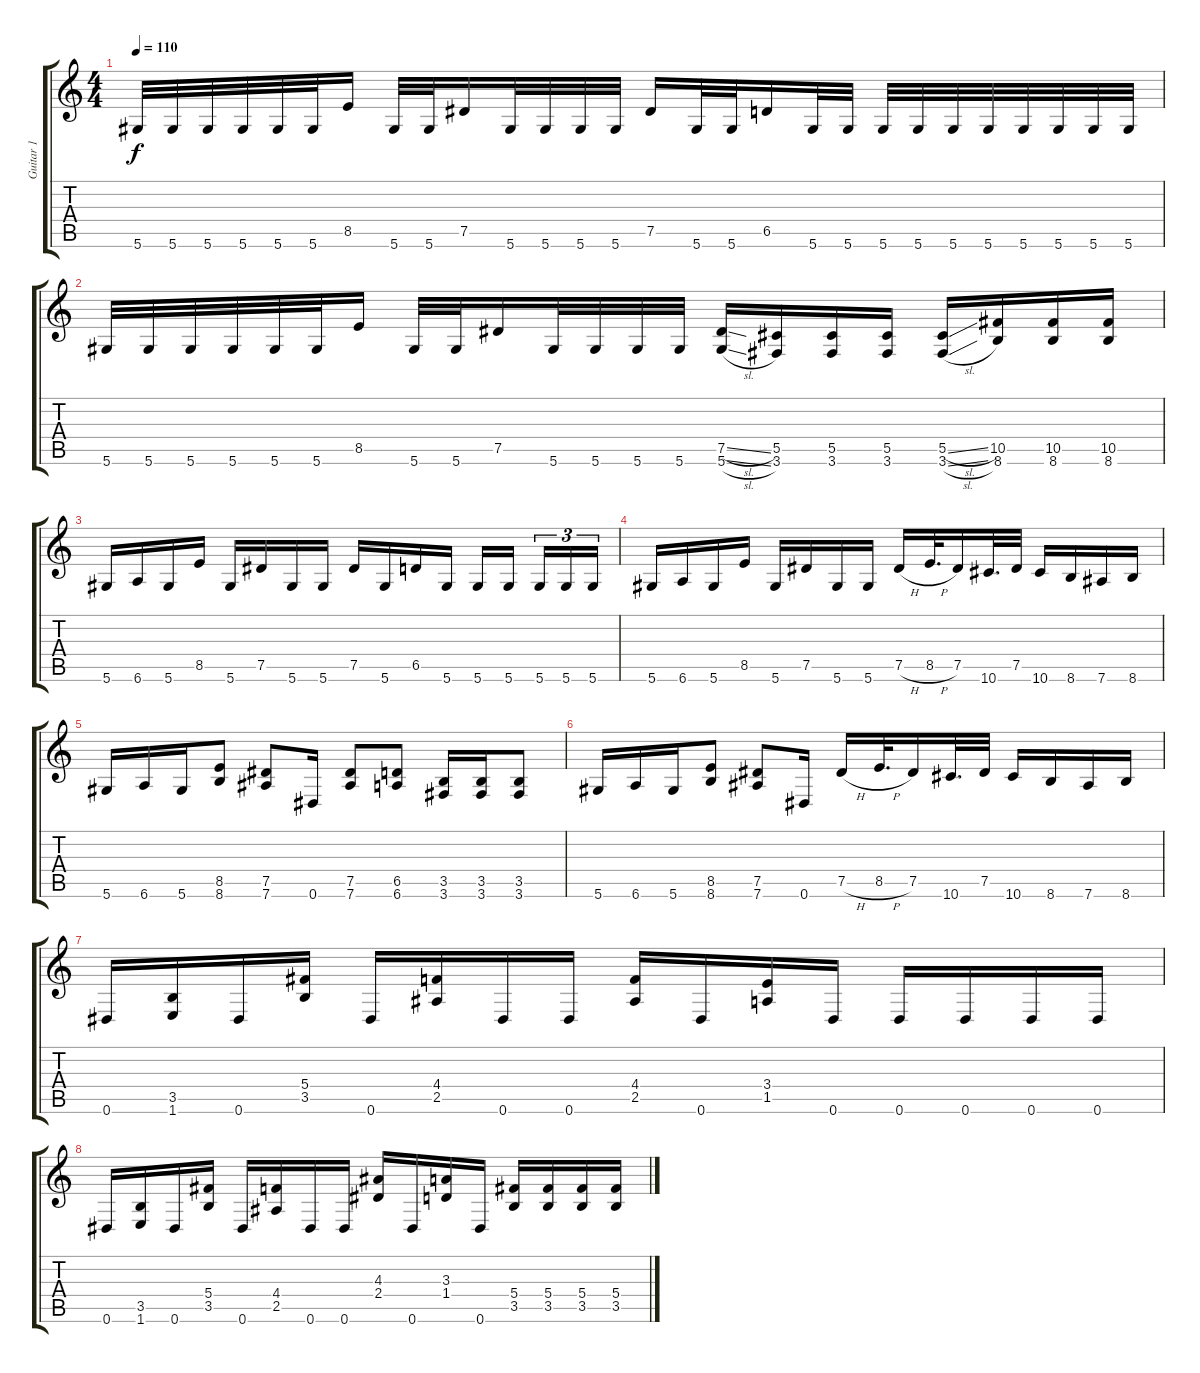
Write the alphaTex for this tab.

\track ("Guitar 1" "Guitar 1") {instrument distortionguitar}
\staff {score tabs}
\tuning (Eb4 Bb3 Gb3 Db3 Ab2 Eb2) {hide}
\ts (4 4)
\tempo 110
\clef g2
\ks c
5.6.32{dy f} 5.6.32 5.6.32 5.6.32 5.6.32 5.6.32 8.5.16 5.6.32 5.6.32 7.5.16 5.6.32 5.6.32 5.6.32 5.6.32 7.5.16 5.6.32 5.6.32 6.5.16 5.6.32 5.6.32 5.6.32 5.6.32 5.6.32 5.6.32 5.6.32 5.6.32 5.6.32 5.6.32 |
5.6.32 5.6.32 5.6.32 5.6.32 5.6.32 5.6.32 8.5.16 5.6.32 5.6.32 7.5.16 5.6.32 5.6.32 5.6.32 5.6.32 (7.5{sl} 5.6{sl}).16 (5.5 3.6).16 (5.5 3.6).16 (5.5 3.6).16 (5.5{sl} 3.6{sl}).16 (10.5 8.6).16 (10.5 8.6).16 (10.5 8.6).16 |
5.6.16 6.6.16 5.6.16 8.5.16 5.6.16 7.5.16 5.6.16 5.6.16 7.5.16 5.6.16 6.5.16 5.6.16 5.6.16 5.6.16{beam splitsecondary} 5.6.16{tu (3 2)} 5.6.16{tu (3 2)} 5.6.16{tu (3 2)} |
5.6.16 6.6.16 5.6.16 8.5.16 5.6.16 7.5.16 5.6.16 5.6.16 7.5{h}.16 8.5{h}.32{d} 7.5.16 10.6.32{d} 7.5.32 10.6.16 8.6.16 7.6.16 8.6.16 |
5.6.16 6.6.16 5.6.16 (8.5 8.6).8 (7.5 7.6).8 0.6.16 (7.5 7.6).8 (6.5 6.6).8 (3.5 3.6).16 (3.5 3.6).16 (3.5 3.6).8 |
5.6.16 6.6.16 5.6.16 (8.5 8.6).8 (7.5 7.6).8 0.6.16 7.5{h}.16 8.5{h}.32{d} 7.5.16 10.6.32{d} 7.5.32 10.6.16 8.6.16 7.6.16 8.6.16 |
0.6.16 (3.5 1.6).16 0.6.16 (5.4 3.5).16 0.6.16 (4.4 2.5).16 0.6.16 0.6.16 (4.4 2.5).16 0.6.16 (3.4 1.5).16 0.6.16 0.6.16 0.6.16 0.6.16 0.6.16 |
0.6.16 (3.5 1.6).16 0.6.16 (5.4 3.5).16 0.6.16 (4.4 2.5).16 0.6.16 0.6.16 (4.3 2.4).16 0.6.16 (3.3 1.4).16 0.6.16 (5.4 3.5).16 (5.4 3.5).16 (5.4 3.5).16 (5.4 3.5).16
